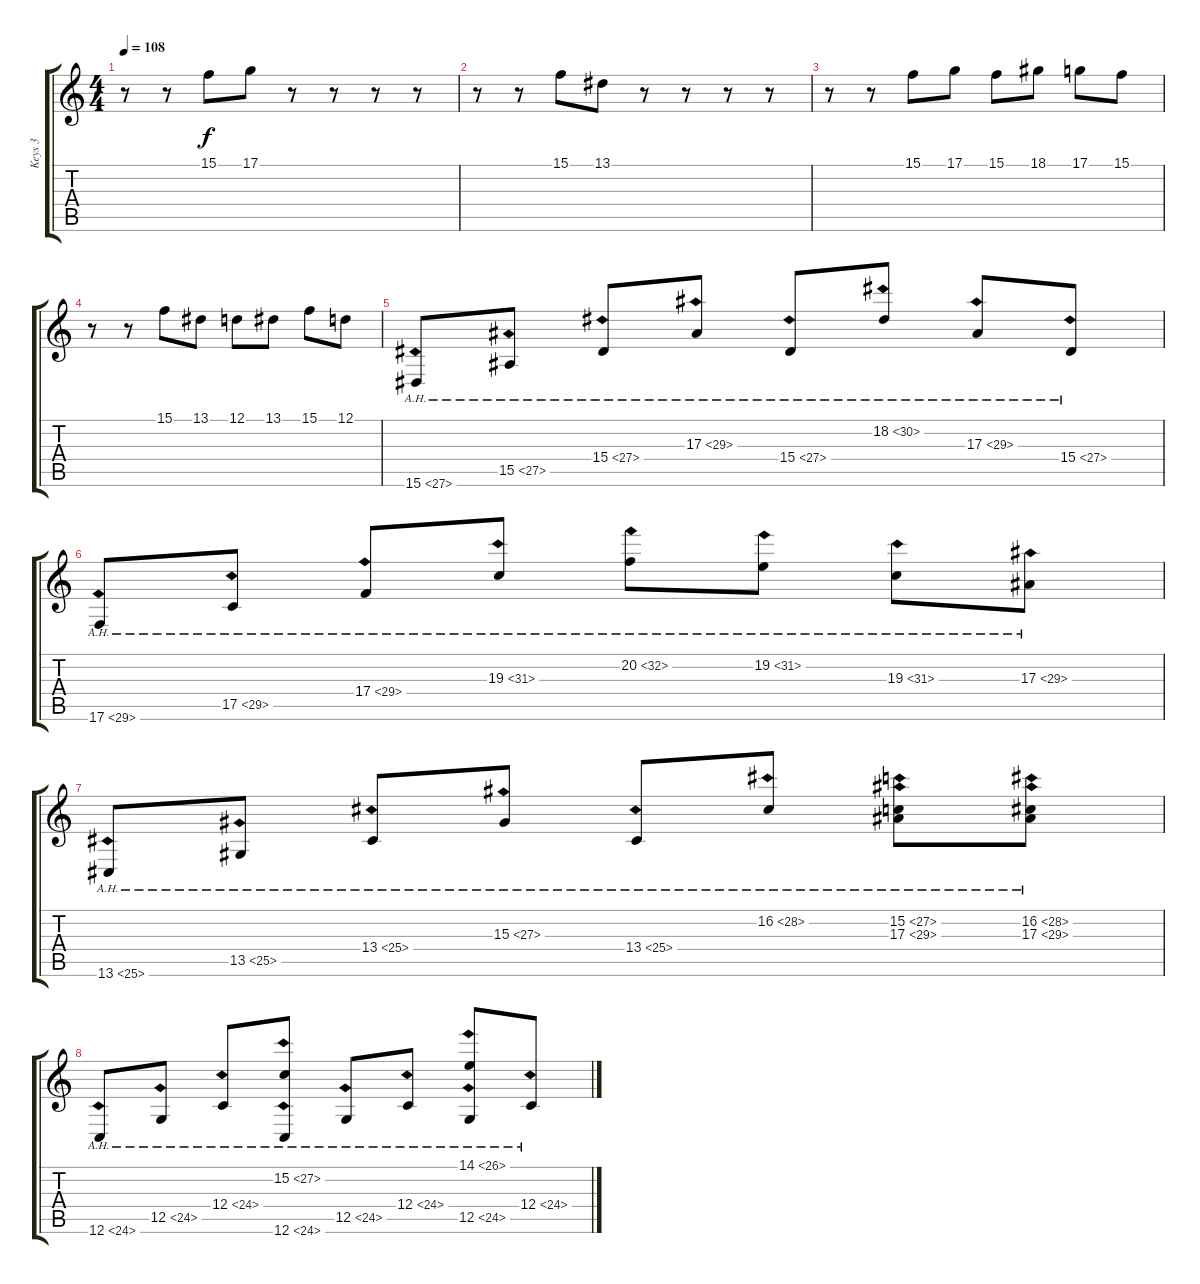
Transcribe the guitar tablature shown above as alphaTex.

\track ("Keys 3" "Keys 3") {instrument musicbox}
\staff {score tabs}
\tuning (D4 A3 F3 C3 G2 C2) {hide}
\ts (4 4)
\tempo 108
\clef g2
\ks c
r.8{dy f} r.8 15.1.8 17.1.8 r.8 r.8 r.8 r.8 |
r.8 r.8 15.1.8 13.1.8 r.8 r.8 r.8 r.8 |
r.8 r.8 15.1.8 17.1.8 15.1.8 18.1.8 17.1.8 15.1.8 |
r.8 r.8 15.1.8 13.1.8 12.1.8 13.1.8 15.1.8 12.1.8 |
15.6{ah 12}.8 15.5{ah 12}.8 15.4{ah 12}.8 17.3{ah 12}.8 15.4{ah 12}.8 18.2{ah 12}.8 17.3{ah 12}.8 15.4{ah 12}.8 |
17.6{ah 12}.8 17.5{ah 12}.8 17.4{ah 12}.8 19.3{ah 12}.8 20.2{ah 12}.8 19.2{ah 12}.8 19.3{ah 12}.8 17.3{ah 12}.8 |
13.6{ah 12}.8 13.5{ah 12}.8 13.4{ah 12}.8 15.3{ah 12}.8 13.4{ah 12}.8 16.2{ah 12}.8 (15.2{ah 12} 17.3{ah 12}).8 (16.2{ah 12} 17.3{ah 12}).8 |
12.6{ah 12}.8 12.5{ah 12}.8 12.4{ah 12}.8 (15.2{ah 12} 12.6{ah 12}).8 12.5{ah 12}.8 12.4{ah 12}.8 (14.1{ah 12} 12.5{ah 12}).8 12.4{ah 12}.8
